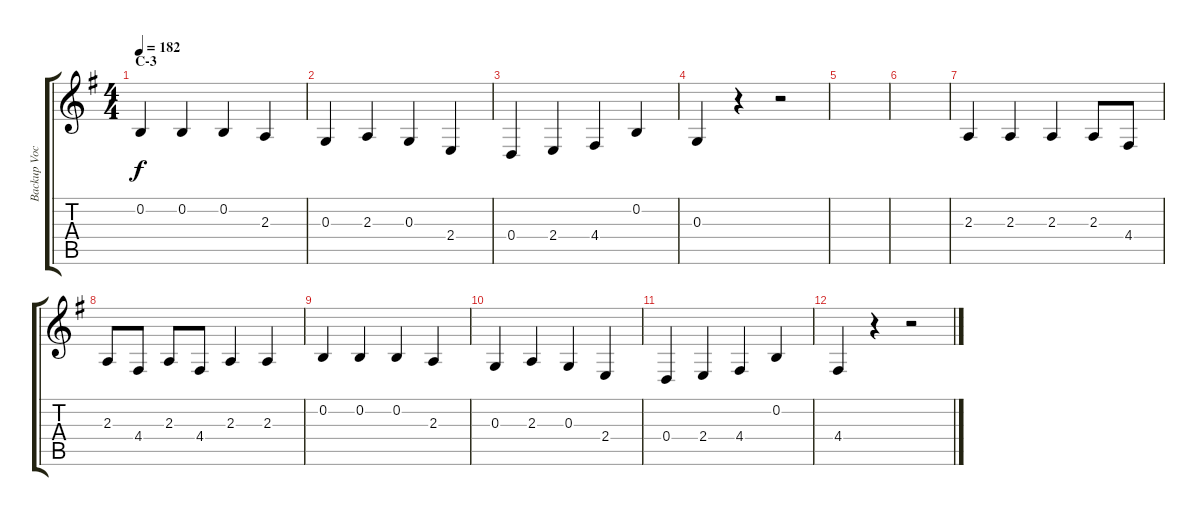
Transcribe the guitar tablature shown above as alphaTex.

\track ("Backup Vocals" "Backup Voc") {instrument altosax}
\staff {score tabs}
\tuning (E4 B3 G3 D3 A2 E2) {hide}
\ts (4 4)
\section ("" "C-3")
\tempo 182
\clef g2
\ks g
0.2.4{dy f} 0.2.4 0.2.4 2.3.4 |
0.3.4 2.3.4 0.3.4 2.4.4 |
0.4.4 2.4.4 4.4.4 0.2.4 |
0.3.4 r.4 r.2 |
|
|
2.3.4 2.3.4 2.3.4 2.3.8 4.4.8 |
2.3.8 4.4.8 2.3.8 4.4.8 2.3.4 2.3.4 |
0.2.4 0.2.4 0.2.4 2.3.4 |
0.3.4 2.3.4 0.3.4 2.4.4 |
0.4.4 2.4.4 4.4.4 0.2.4 |
4.4.4 r.4 r.2
